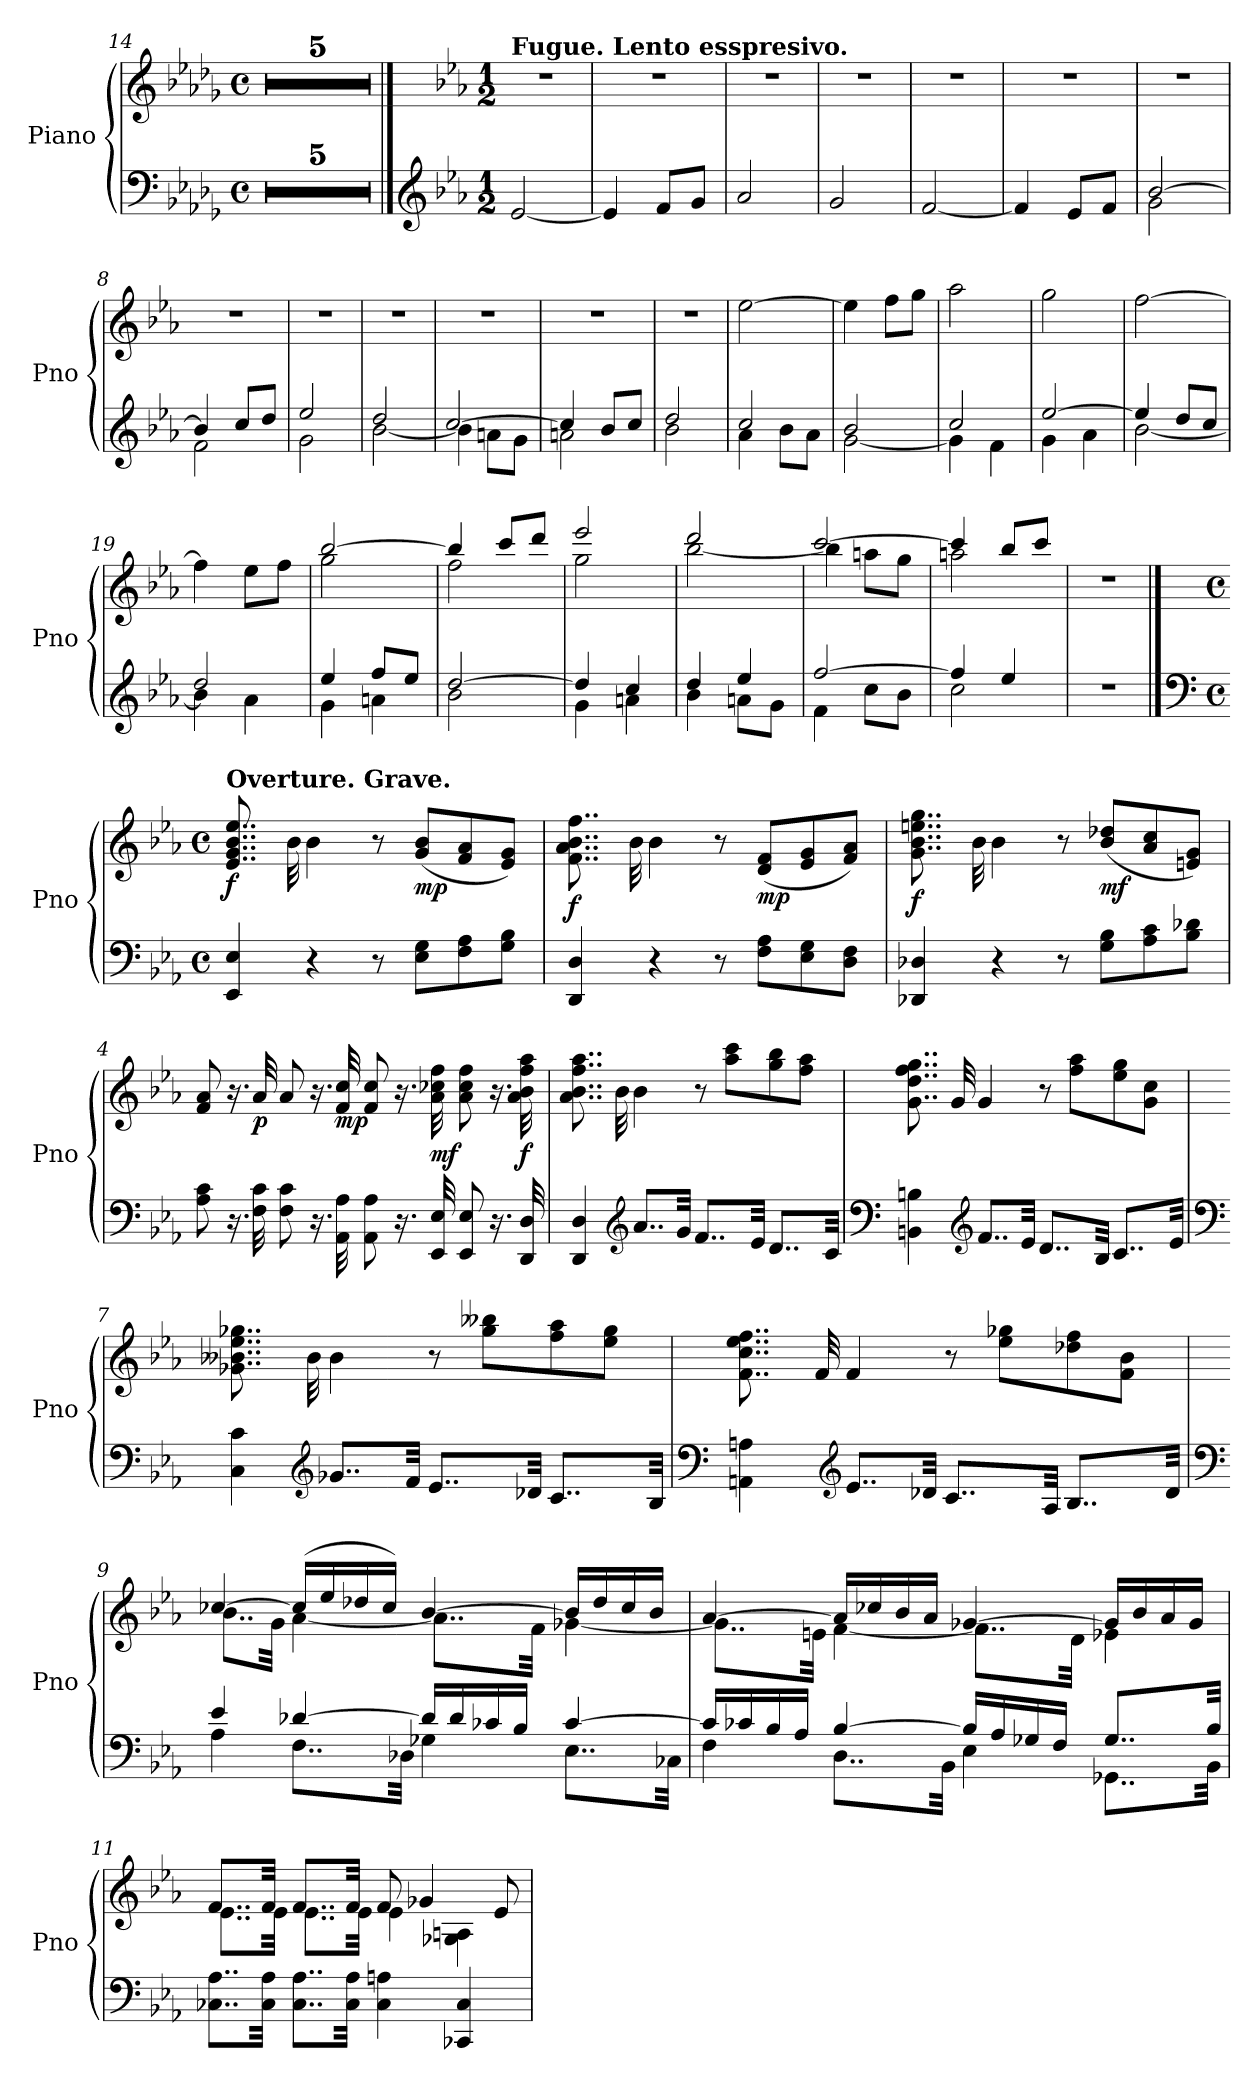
**kern	**kern	**dynam
*part1	*part1	*part1
*staff2	*staff1	*staff1/2
*I"Piano	*	*
*I'Pno	*	*
*clefF4	*clefG2	*
*k[b-e-a-d-g-]	*k[b-e-a-d-g-]	*
*M4/4	*M4/4	*
*met(c)	*met(c)	*
=14	=14	=14
1r	1r	.
=15	=15	=15
1r	1r	.
=16	=16	=16
1r	1r	.
=17	=17	=17
1r	1r	.
!!LO:PB:g=z
=18	=18	=18
1r	1r	.
!!LO:LB:g=z
==1	==1	==1
*clefG2	*	*
*k[b-e-a-]	*k[b-e-a-]	*
*M1/2	*M1/2	*
*	*MM120	*
!	!LO:TX:a:B:t=Fugue. Lento esspresivo.	!
[2e-/	2r	.
=2	=2	=2
4e-/]	2r	.
8f/L	.	.
8g/J	.	.
=3	=3	=3
2a-/	2r	.
=4	=4	=4
2g/	2r	.
=5	=5	=5
[2f/	2r	.
=6	=6	=6
4f/]	2r	.
8e-/L	.	.
8f/J	.	.
=7	=7	=7
*^	*	*
[2b-/	2g\	2r	.
=8	=8	=8	=8
4b-/]	2f\	2r	.
8cc/L	.	.	.
8dd/J	.	.	.
=9	=9	=9	=9
2ee-/	2g\	2r	.
=10	=10	=10	=10
2dd/	[2b-\	2r	.
=11	=11	=11	=11
[2cc/	4b-\]	2r	.
.	8an\L	.	.
.	8g\J	.	.
=12	=12	=12	=12
4cc/]	2an\	2r	.
8b-/L	.	.	.
8cc/J	.	.	.
=13	=13	=13	=13
2dd/	2b-\	2r	.
=14	=14	=14	=14
2cc/	4a-\	[2ee-\	.
.	8b-\L	.	.
.	8a-\J	.	.
!!LO:LB:g=z
=15	=15	=15	=15
2b-/	[2g\	4ee-\]	.
.	.	8ff\L	.
.	.	8gg\J	.
=16	=16	=16	=16
2cc/	4g\]	2aa-\	.
.	4f\	.	.
=17	=17	=17	=17
[2ee-/	4g\	2gg\	.
.	4a-\	.	.
=18	=18	=18	=18
4ee-/]	[2b-\	[2ff\	.
8dd/L	.	.	.
8cc/J	.	.	.
=19	=19	=19	=19
2dd/	4b-\]	4ff\]	.
.	4a-\	8ee-\L	.
.	.	8ff\J	.
=20	=20	=20	=20
*	*	*^	*
4ee-/	4g\	[2bb-/	2gg\	.
8ff/L	4an\	.	.	.
8ee-/J	.	.	.	.
=21	=21	=21	=21	=21
[2dd/	2b-\	4bb-/]	2ff\	.
.	.	8ccc/L	.	.
.	.	8ddd/J	.	.
=22	=22	=22	=22	=22
4dd/]	4g\	2eee-/	2gg\	.
4cc/	4an\	.	.	.
=23	=23	=23	=23	=23
4dd/	4b-\	2ddd/	[2bb-\	.
4ee-/	8an\L	.	.	.
.	8g\J	.	.	.
=24	=24	=24	=24	=24
[2ff/	4f\	[2ccc/	4bb-\]	.
.	8cc\L	.	8aan\L	.
.	8b-\J	.	8gg\J	.
=25	=25	=25	=25	=25
4ff/]	2cc\	4ccc/]	2aan\	.
4ee-/	.	8bb-/L	.	.
.	.	8ccc/J	.	.
*v	*v	*	*	*
*	*v	*v	*
=26	=26	=26
2r	2r	.
!!LO:LB:g=z
==1	==1	==1
*clefF4	*	*
*M4/4	*M4/4	*
*met(c)	*met(c)	*
*	*MM52	*
!	!LO:TX:a:B:t=Overture. Grave.	!
!	!	!LO:DY:b
4EE-/ 4E-/	8..e-/ 8..g/ 8..b-/ 8..ee-/	f
.	32b-\	.
4r	4b-\	.
8r	8r	.
!	!	!LO:DY:b
8E-\ 8G\L	(<8g/ 8b-/L	mp
8F\ 8A-\	8f/ 8a-/	.
8G\ 8B-\J	8e-/ 8g/J)	.
=2	=2	=2
!	!	!LO:DY:b
4DD/ 4D/	8..f\ 8..a-\ 8..b-\ 8..ff\	f
.	32b-\	.
4r	4b-\	.
8r	8r	.
!	!	!LO:DY:b
8F\ 8A-\L	(<8d/ 8f/L	mp
8E-\ 8G\	8e-/ 8g/	.
8D\ 8F\J	8f/ 8a-/J)	.
=3	=3	=3
!	!	!LO:DY:b
4DD-X/ 4D-X/	8..g\ 8..b-\ 8..een\ 8..gg\	f
.	32b-\	.
4r	4b-\	.
8r	8r	.
!	!	!LO:DY:b
8G\ 8B-\L	(<8b-/ 8dd-X/L	mf
8A-\ 8c\	8a-/ 8cc/	.
8B-\ 8d-X\J	8en/ 8g/J)	.
=4	=4	=4
8A-\ 8c\	8f/ 8a-/	.
16.r	16.r	.
!	!	!LO:DY:b
32F\ 32c\	32a-/	p
8F\ 8c\	8a-/	.
16.r	16.r	.
!	!	!LO:DY:b
32AA-\ 32A-\	32f/ 32cc/	mp
8AA-\ 8A-\	8f/ 8cc/	.
16.r	16.r	.
!	!	!LO:DY:b
32EE-/ 32E-/	32a-\ 32cc-X\ 32ff\	mf
8EE-/ 8E-/	8a-\ 8cc-\ 8ff\	.
16.r	16.r	.
!	!	!LO:DY:b
32DD/ 32D/	32a-\ 32b-\ 32ff\ 32aa-\	f
!!LO:LB:g=z
=5	=5	=5
4DD/ 4D/	8..a-\ 8..b-\ 8..ff\ 8..aa-\	.
.	32b-\	.
*clefG2	*	*
8..a-/L	4b-\	.
32g/Jkk	.	.
8..f/L	8r	.
.	8aa-\ 8ccc\L	.
32e-/Jkk	.	.
8..d/L	8gg\ 8bb-\	.
.	8ff\ 8aa-\J	.
32c/Jkk	.	.
=6	=6	=6
*clefF4	*	*
4BBn\ 4Bn\	8..g\ 8..dd\ 8..ff\ 8..gg\	.
.	32g/	.
*clefG2	*	*
8..f/L	4g/	.
32e-/Jkk	.	.
8..d/L	8r	.
.	8ff\ 8aa-\L	.
32B/Jkk	.	.
8..c/L	8ee-\ 8gg\	.
.	8g\ 8cc\J	.
32e-/Jkk	.	.
=7	=7	=7
*clefF4	*	*
4C\ 4c\	8..g-X\ 8..b--X\ 8..ee-\ 8..gg-X\	.
.	32b--\	.
*clefG2	*	*
8..g-X/L	4b--\	.
32f/Jkk	.	.
8..e-/L	8r	.
.	8gg-\ 8bb--X\L	.
32d-X/Jkk	.	.
8..c/L	8ff\ 8aa-\	.
.	8ee-\ 8gg-\J	.
32B-/Jkk	.	.
=8	=8	=8
*clefF4	*	*
4AAn\ 4An\	8..f\ 8..cc\ 8..ee-\ 8..ff\	.
.	32f/	.
*clefG2	*	*
8..e-/L	4f/	.
32d-X/Jkk	.	.
8..c/L	8r	.
.	8ee-\ 8gg-X\L	.
32A/Jkk	.	.
8..B-/L	8dd-X\ 8ff\	.
.	8f\ 8b-\J	.
32d-/Jkk	.	.
!!LO:LB:g=z
=9	=9	=9
*clefF4	*	*
*^	*^	*
4e-/	4A-\	[4cc-X/	8..b-\L	.
.	.	.	32g\Jkk	.
[4d-X/	8..F\L	(>16cc-/LL]	[4a-\	.
.	.	16ee-/	.	.
.	.	16dd-X/	.	.
.	.	16cc-/JJ)	.	.
.	32D-X\Jkk	.	.	.
16d-/LL]	4G-X\	[4b-/	8..a-\L]	.
16d-/	.	.	.	.
16c-X/	.	.	.	.
16B-/JJ	.	.	.	.
.	.	.	32f\Jkk	.
[4c-/	8..E-\L	16b-/LL]	[4g-X\	.
.	.	16dd-/	.	.
.	.	16cc-/	.	.
.	.	16b-/JJ	.	.
.	32C-X\Jkk	.	.	.
=10	=10	=10	=10	=10
16c-/LL]	4F\	[4a-/	8..g-\L]	.
16c-X/	.	.	.	.
16B-/	.	.	.	.
16A-/JJ	.	.	.	.
.	.	.	32en\Jkk	.
[4B-/	8..D\L	16a-/LL]	[4f\	.
.	.	16cc-X/	.	.
.	.	16b-/	.	.
.	.	16a-/JJ	.	.
.	32BB-\Jkk	.	.	.
16B-/LL]	4E-\	[4g-X/	8..f\L]	.
16A-/	.	.	.	.
16G-X/	.	.	.	.
16F/JJ	.	.	.	.
.	.	.	32d\Jkk	.
8..G-/L	8..GG-X\L	16g-/LL]	4e-X\	.
.	.	16b-/	.	.
.	.	16a-/	.	.
.	.	16g-/JJ	.	.
32B-/Jkk	32BB-\Jkk	.	.	.
*v	*v	*	*	*
=11	=11	=11	=11
8..C-X\ 8..A-\L	8..f/L	8..e-\L	.
32C-\ 32A-\Jkk	32f/Jkk	32e-\Jkk	.
8..C-\ 8..A-\L	8..f/L	8..e-\L	.
32C-\ 32A-\Jkk	32f/Jkk	32e-\Jkk	.
4C-\ 4An\	8f/	4e-\	.
.	4g-X/	.	.
4CC-X/ 4C-/	.	4G-X\ 4An\	.
.	8e-/	.	.
*	*v	*v	*
=	=	=
*-	*-	*-
